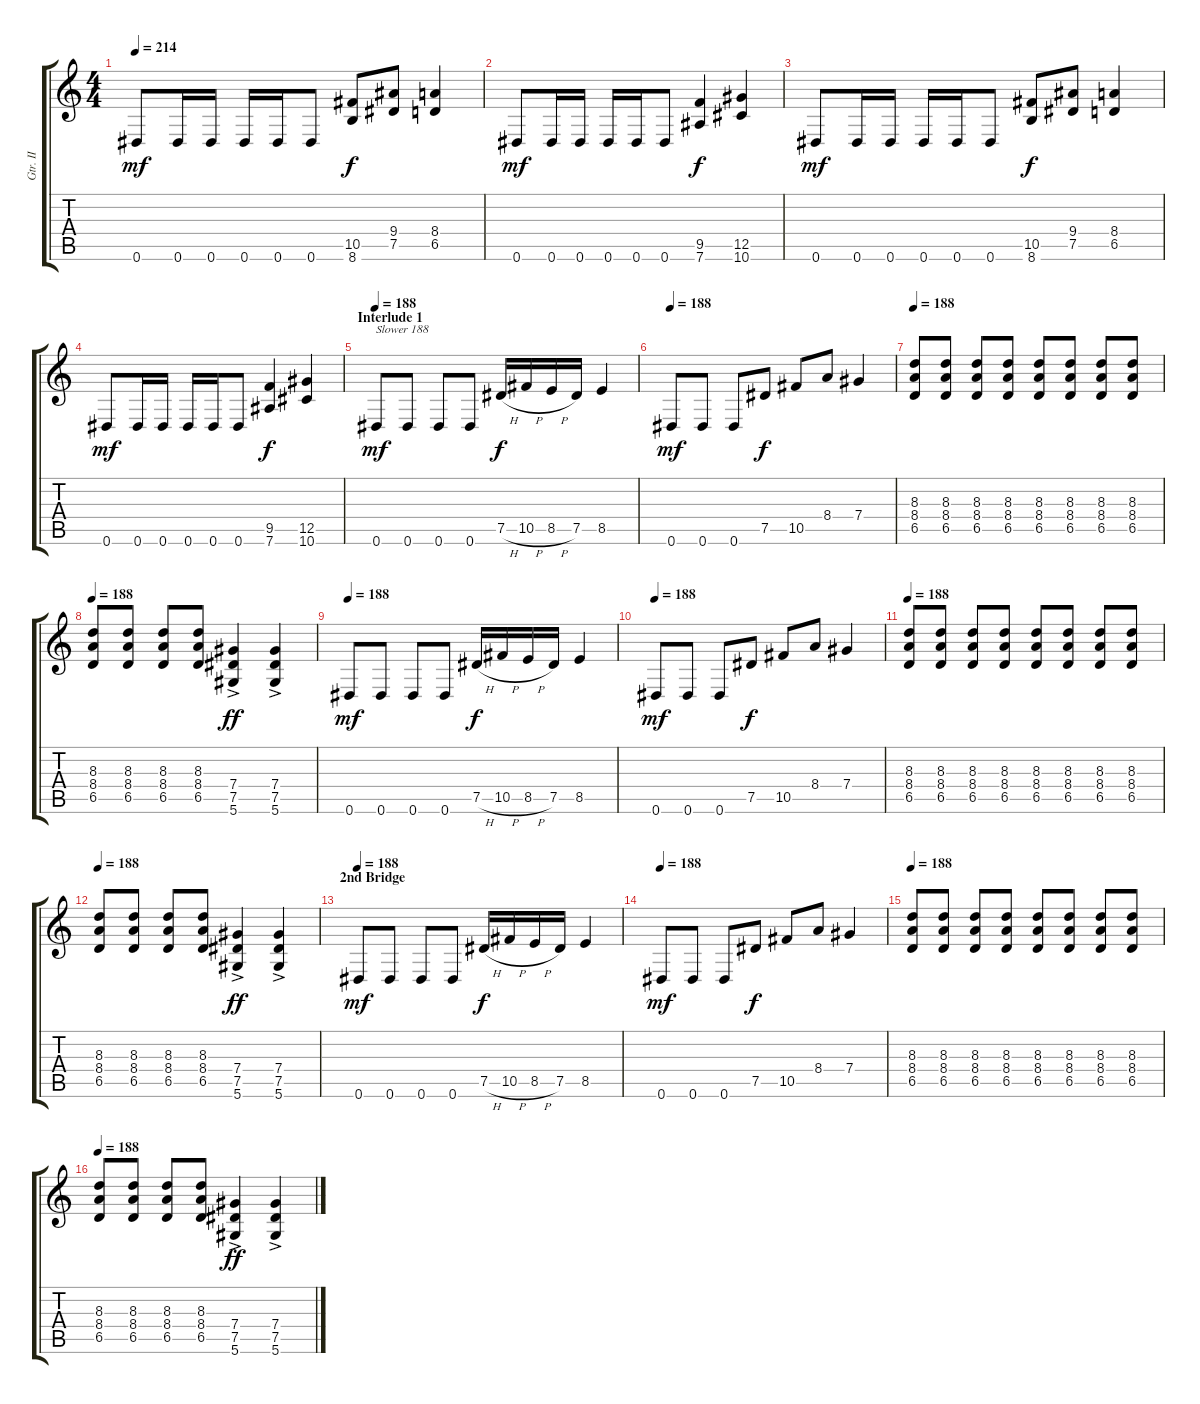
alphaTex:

\track ("Gtr. II" "Gtr. II") {instrument overdrivenguitar}
\staff {score tabs}
\tuning (Eb4 Bb3 Gb3 Db3 Ab2 Eb2) {hide}
\ts (4 4)
\tempo 214
\clef g2
\ks c
0.6.8{dy mf} 0.6.16 0.6.16 0.6.16 0.6.16 0.6.8 (10.5 8.6).8{dy f} (9.4 7.5).8 (8.4 6.5).4 |
0.6.8{dy mf} 0.6.16 0.6.16 0.6.16 0.6.16 0.6.8 (9.5 7.6).4{dy f} (12.5 10.6).4 |
0.6.8{dy mf} 0.6.16 0.6.16 0.6.16 0.6.16 0.6.8 (10.5 8.6).8{dy f} (9.4 7.5).8 (8.4 6.5).4 |
0.6.8{dy mf} 0.6.16 0.6.16 0.6.16 0.6.16 0.6.8 (9.5 7.6).4{dy f} (12.5 10.6).4 |
\section ("" "Interlude 1")
\tempo 188
0.6.8{txt "Slower 188" dy mf} 0.6.8 0.6.8 0.6.8 7.5{h}.16{dy f} 10.5{h}.16 8.5{h}.16 7.5.16 8.5.4 |
\tempo 188
0.6.8{dy mf} 0.6.8 0.6.8 7.5.8{dy f} 10.5.8 8.4.8 7.4.4 |
\tempo 188
(8.3 8.4 6.5).8 (8.3 8.4 6.5).8 (8.3 8.4 6.5).8 (8.3 8.4 6.5).8 (8.3 8.4 6.5).8 (8.3 8.4 6.5).8 (8.3 8.4 6.5).8 (8.3 8.4 6.5).8 |
\tempo 188
(8.3 8.4 6.5).8 (8.3 8.4 6.5).8 (8.3 8.4 6.5).8 (8.3 8.4 6.5).8 (7.4 7.5 5.6{ac}).4{dy ff} (7.4 7.5{ac} 5.6).4 |
\tempo 188
0.6.8{dy mf} 0.6.8 0.6.8 0.6.8 7.5{h}.16{dy f} 10.5{h}.16 8.5{h}.16 7.5.16 8.5.4 |
\tempo 188
0.6.8{dy mf} 0.6.8 0.6.8 7.5.8{dy f} 10.5.8 8.4.8 7.4.4 |
\tempo 188
(8.3 8.4 6.5).8 (8.3 8.4 6.5).8 (8.3 8.4 6.5).8 (8.3 8.4 6.5).8 (8.3 8.4 6.5).8 (8.3 8.4 6.5).8 (8.3 8.4 6.5).8 (8.3 8.4 6.5).8 |
\tempo 188
(8.3 8.4 6.5).8 (8.3 8.4 6.5).8 (8.3 8.4 6.5).8 (8.3 8.4 6.5).8 (7.4 7.5 5.6{ac}).4{dy ff} (7.4 7.5{ac} 5.6).4 |
\section ("" "2nd Bridge")
\tempo 188
0.6.8{dy mf} 0.6.8 0.6.8 0.6.8 7.5{h}.16{dy f} 10.5{h}.16 8.5{h}.16 7.5.16 8.5.4 |
\tempo 188
0.6.8{dy mf} 0.6.8 0.6.8 7.5.8{dy f} 10.5.8 8.4.8 7.4.4 |
\tempo 188
(8.3 8.4 6.5).8 (8.3 8.4 6.5).8 (8.3 8.4 6.5).8 (8.3 8.4 6.5).8 (8.3 8.4 6.5).8 (8.3 8.4 6.5).8 (8.3 8.4 6.5).8 (8.3 8.4 6.5).8 |
\tempo 188
(8.3 8.4 6.5).8 (8.3 8.4 6.5).8 (8.3 8.4 6.5).8 (8.3 8.4 6.5).8 (7.4 7.5 5.6{ac}).4{dy ff} (7.4 7.5{ac} 5.6).4
